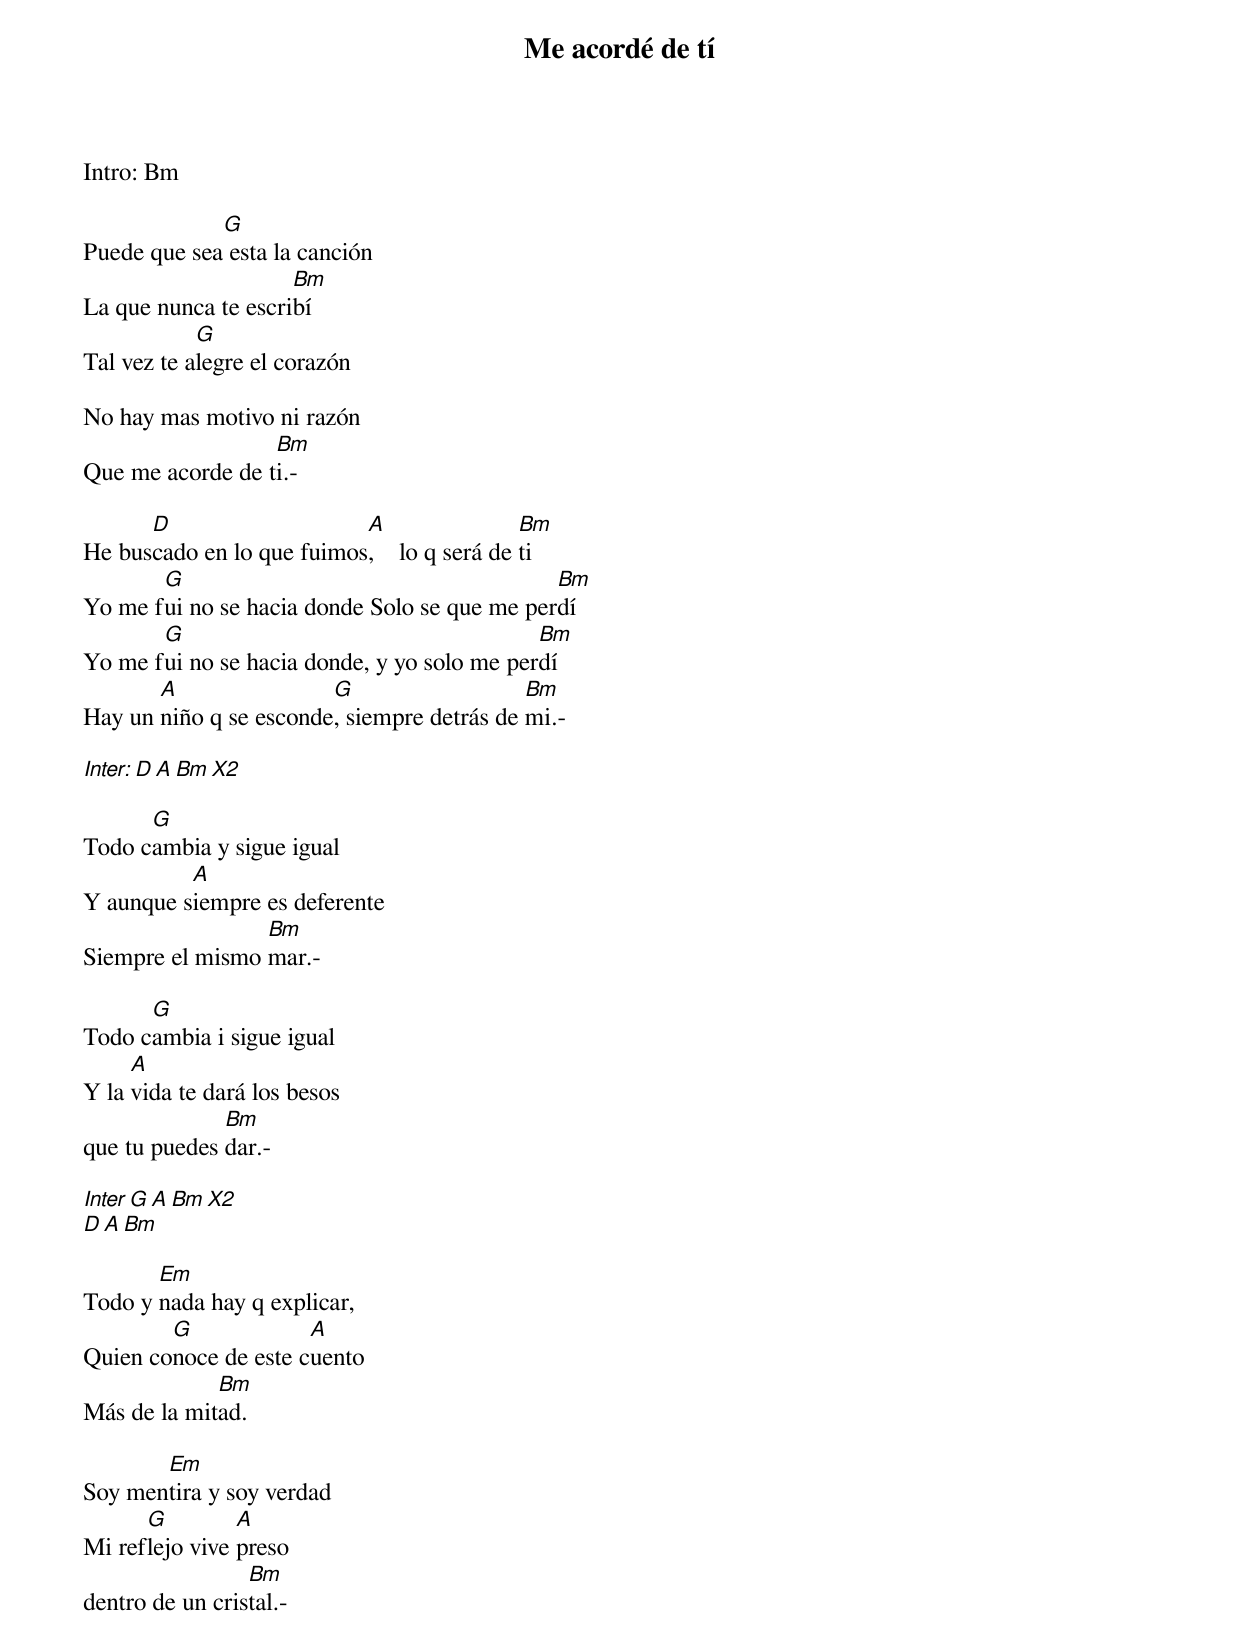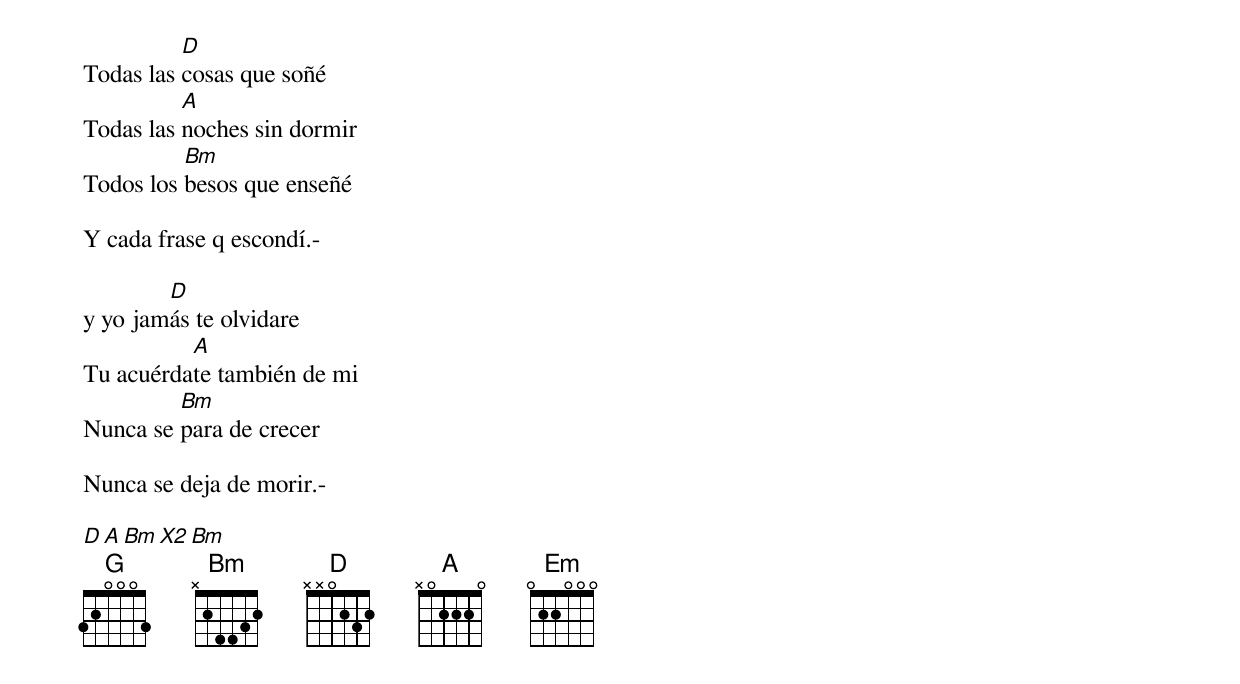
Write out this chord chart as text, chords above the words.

Me acordé de tí

Intro: Bm

             G
Puede que sea esta la canción
                     Bm
La que nunca te escribí
            G
Tal vez te alegre el corazón

No hay mas motivo ni razón
                  Bm
Que me acorde de ti.-

      D                    A                 Bm
He buscado en lo que fuimos,    lo q será de ti
       G                                      Bm
Yo me fui no se hacia donde Solo se que me perdí
       G                                     Bm
Yo me fui no se hacia donde, y yo solo me perdí
       A                G                   Bm
Hay un niño q se esconde, siempre detrás de mi.-

Inter:  D A Bm  X2

      G
Todo cambia y sigue igual
          A
Y aunque siempre es deferente
                 Bm
Siempre el mismo mar.-

      G
Todo cambia i sigue igual
     A
Y la vida te dará los besos
              Bm
que tu puedes dar.-

Inter G A Bm  X2
      D A Bm

       Em
Todo y nada hay q explicar,
        G             A
Quien conoce de este cuento
             Bm
Más de la mitad.

       Em
Soy mentira y soy verdad
      G         A
Mi reflejo vive preso
                 Bm
dentro de un cristal.-

          D
Todas las cosas que soñé
          A
Todas las noches sin dormir
          Bm
Todos los besos que enseñé

Y cada frase q escondí.-

        D
y yo jamás te olvidare
          A
Tu acuérdate también de mi
         Bm
Nunca se para de crecer

Nunca se deja de morir.-

D A Bm X2     Bm
